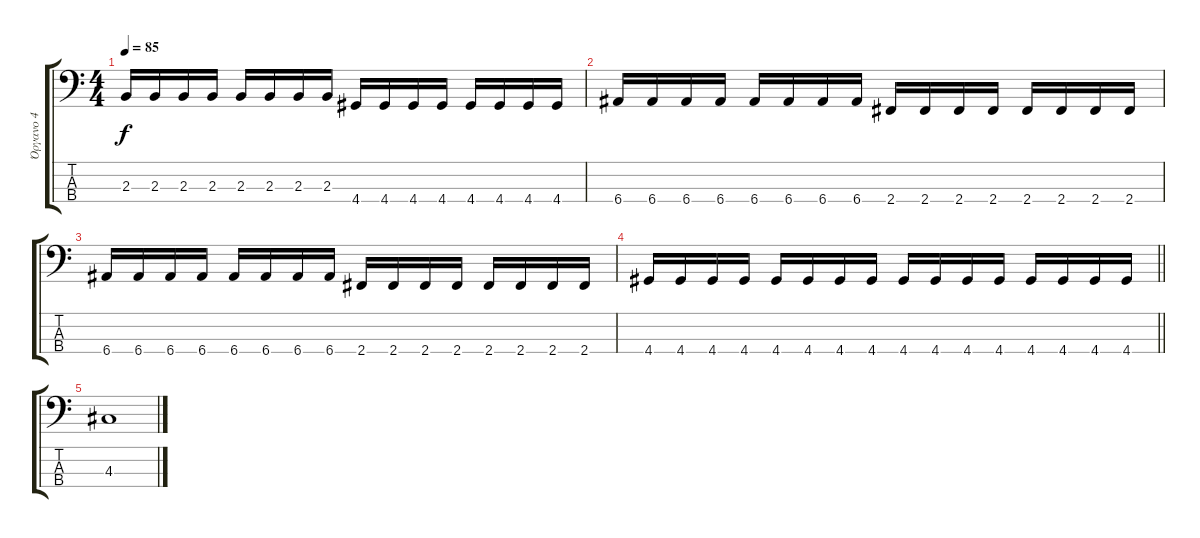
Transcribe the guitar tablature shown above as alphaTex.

\track ("Όργανο 4" "Όργανο 4") {instrument slapbass2}
\staff {score tabs}
\tuning (G2 D2 A1 E1) {hide}
\ts (4 4)
\tempo 85
\clef f4
\ks c
2.3.16{dy f} 2.3.16 2.3.16 2.3.16 2.3.16 2.3.16 2.3.16 2.3.16 4.4.16 4.4.16 4.4.16 4.4.16 4.4.16 4.4.16 4.4.16 4.4.16 |
6.4.16 6.4.16 6.4.16 6.4.16 6.4.16 6.4.16 6.4.16 6.4.16 2.4.16 2.4.16 2.4.16 2.4.16 2.4.16 2.4.16 2.4.16 2.4.16 |
6.4.16 6.4.16 6.4.16 6.4.16 6.4.16 6.4.16 6.4.16 6.4.16 2.4.16 2.4.16 2.4.16 2.4.16 2.4.16 2.4.16 2.4.16 2.4.16 |
\barLineRight lightlight
4.4.16 4.4.16 4.4.16 4.4.16 4.4.16 4.4.16 4.4.16 4.4.16 4.4.16 4.4.16 4.4.16 4.4.16 4.4.16 4.4.16 4.4.16 4.4.16 |
4.3.1
